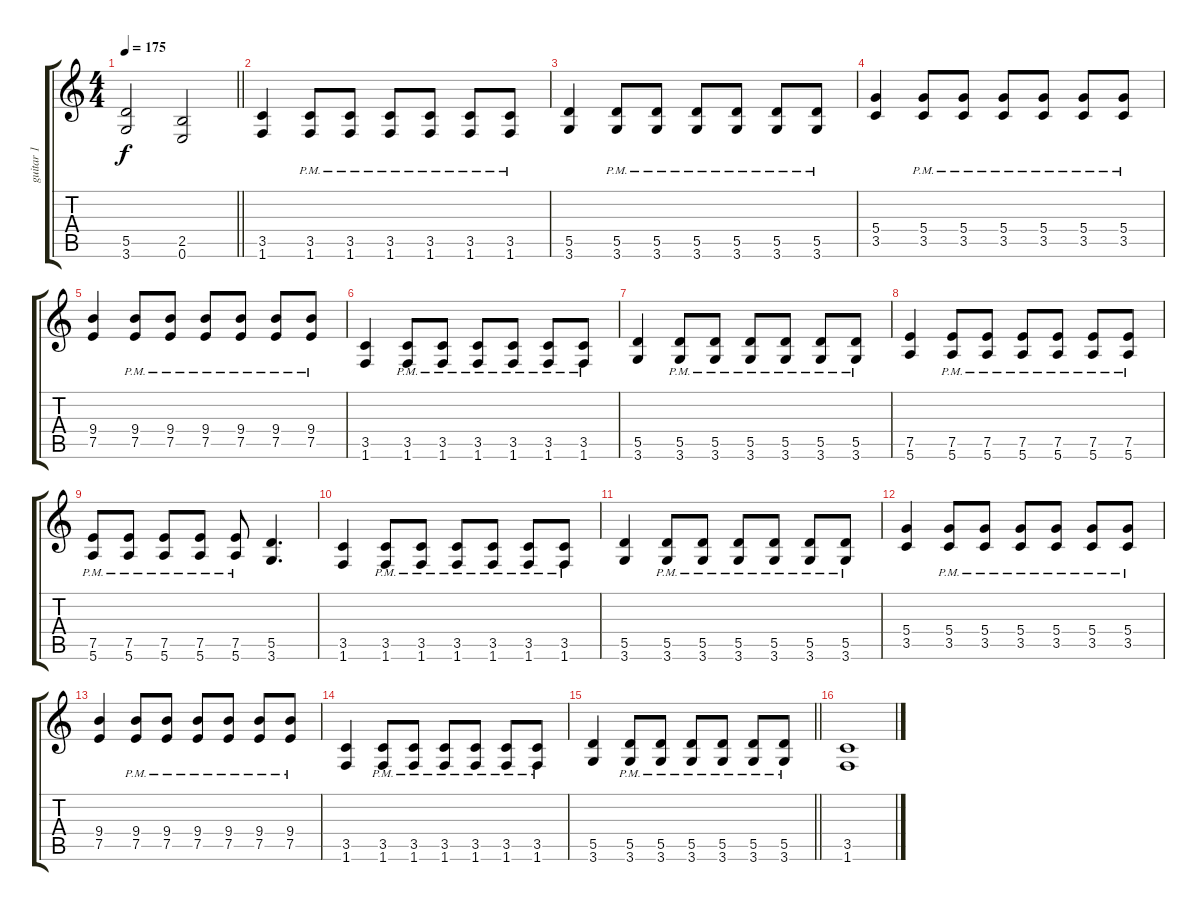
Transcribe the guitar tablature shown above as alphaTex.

\track ("guitar 1" "guitar 1") {instrument overdrivenguitar}
\staff {score tabs}
\tuning (E4 B3 G3 D3 A2 E2) {hide}
\ts (4 4)
\tempo 175
\clef g2
\barLineRight lightlight
\ks c
(5.5 3.6).2{dy f} (2.5 0.6).2 |
(3.5 1.6).4 (3.5{pm} 1.6{pm}).8 (3.5{pm} 1.6{pm}).8 (3.5{pm} 1.6{pm}).8 (3.5{pm} 1.6{pm}).8 (3.5{pm} 1.6{pm}).8 (3.5{pm} 1.6{pm}).8 |
(5.5 3.6).4 (5.5{pm} 3.6{pm}).8 (5.5{pm} 3.6{pm}).8 (5.5{pm} 3.6{pm}).8 (5.5{pm} 3.6{pm}).8 (5.5{pm} 3.6{pm}).8 (5.5{pm} 3.6{pm}).8 |
(5.4 3.5).4 (5.4{pm} 3.5{pm}).8 (5.4{pm} 3.5{pm}).8 (5.4{pm} 3.5{pm}).8 (5.4{pm} 3.5{pm}).8 (5.4{pm} 3.5{pm}).8 (5.4{pm} 3.5{pm}).8 |
(9.4 7.5).4 (9.4{pm} 7.5{pm}).8 (9.4{pm} 7.5{pm}).8 (9.4{pm} 7.5{pm}).8 (9.4{pm} 7.5{pm}).8 (9.4{pm} 7.5{pm}).8 (9.4{pm} 7.5{pm}).8 |
(3.5 1.6).4 (3.5{pm} 1.6{pm}).8 (3.5{pm} 1.6{pm}).8 (3.5{pm} 1.6{pm}).8 (3.5{pm} 1.6{pm}).8 (3.5{pm} 1.6{pm}).8 (3.5{pm} 1.6{pm}).8 |
(5.5 3.6).4 (5.5{pm} 3.6{pm}).8 (5.5{pm} 3.6{pm}).8 (5.5{pm} 3.6{pm}).8 (5.5{pm} 3.6{pm}).8 (5.5{pm} 3.6{pm}).8 (5.5{pm} 3.6{pm}).8 |
(7.5 5.6).4 (7.5{pm} 5.6{pm}).8 (7.5{pm} 5.6{pm}).8 (7.5{pm} 5.6{pm}).8 (7.5{pm} 5.6{pm}).8 (7.5{pm} 5.6{pm}).8 (7.5{pm} 5.6{pm}).8 |
(7.5{pm} 5.6{pm}).8 (7.5{pm} 5.6{pm}).8 (7.5{pm} 5.6{pm}).8 (7.5{pm} 5.6{pm}).8 (7.5{pm} 5.6{pm}).8 (5.5 3.6).4{d} |
(3.5 1.6).4 (3.5{pm} 1.6{pm}).8 (3.5{pm} 1.6{pm}).8 (3.5{pm} 1.6{pm}).8 (3.5{pm} 1.6{pm}).8 (3.5{pm} 1.6{pm}).8 (3.5{pm} 1.6{pm}).8 |
(5.5 3.6).4 (5.5{pm} 3.6{pm}).8 (5.5{pm} 3.6{pm}).8 (5.5{pm} 3.6{pm}).8 (5.5{pm} 3.6{pm}).8 (5.5{pm} 3.6{pm}).8 (5.5{pm} 3.6{pm}).8 |
(5.4 3.5).4 (5.4{pm} 3.5{pm}).8 (5.4{pm} 3.5{pm}).8 (5.4{pm} 3.5{pm}).8 (5.4{pm} 3.5{pm}).8 (5.4{pm} 3.5{pm}).8 (5.4{pm} 3.5{pm}).8 |
(9.4 7.5).4 (9.4{pm} 7.5{pm}).8 (9.4{pm} 7.5{pm}).8 (9.4{pm} 7.5{pm}).8 (9.4{pm} 7.5{pm}).8 (9.4{pm} 7.5{pm}).8 (9.4{pm} 7.5{pm}).8 |
(3.5 1.6).4 (3.5{pm} 1.6{pm}).8 (3.5{pm} 1.6{pm}).8 (3.5{pm} 1.6{pm}).8 (3.5{pm} 1.6{pm}).8 (3.5{pm} 1.6{pm}).8 (3.5{pm} 1.6{pm}).8 |
\barLineRight lightlight
(5.5 3.6).4 (5.5{pm} 3.6{pm}).8 (5.5{pm} 3.6{pm}).8 (5.5{pm} 3.6{pm}).8 (5.5{pm} 3.6{pm}).8 (5.5{pm} 3.6{pm}).8 (5.5{pm} 3.6{pm}).8 |
(3.5 1.6).1
